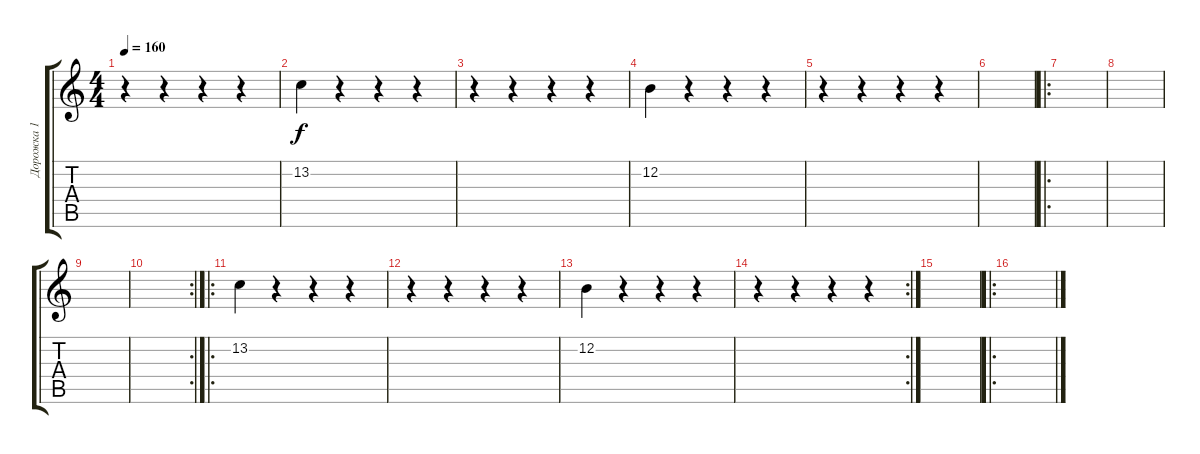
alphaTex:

\track ("Дорожка 1" "Дорожка 1") {instrument stringensemble2}
\staff {score tabs}
\tuning (E4 B3 G3 D3 A2 E2) {hide}
\ts (4 4)
\tempo 160
\clef g2
\ks c
r.4{dy f} r.4 r.4 r.4 |
13.2.4 r.4 r.4 r.4 |
r.4 r.4 r.4 r.4 |
12.2.4 r.4 r.4 r.4 |
r.4 r.4 r.4 r.4 |
|
\ro
|
|
|
\rc 2
|
\ro
13.2.4 r.4 r.4 r.4 |
r.4 r.4 r.4 r.4 |
12.2.4 r.4 r.4 r.4 |
\rc 2
r.4 r.4 r.4 r.4 |
|
\ro
